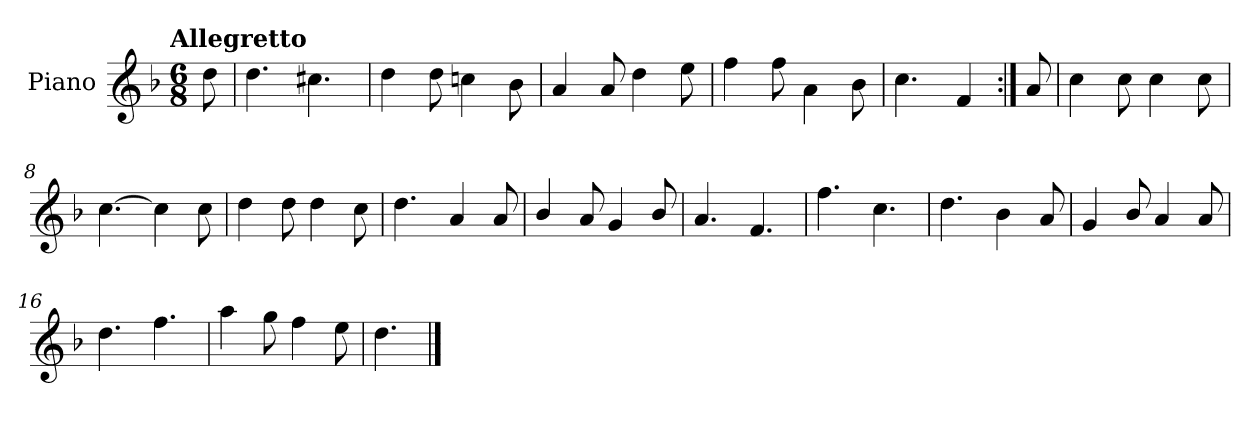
**kern
*part1
*staff1
*I"Piano
*I'Pno.
*clefG2
*k[b-]
!!LO:TX:omd:t=Allegretto
*M6/8
*MM116
=
8dd\
=1
4.dd\
4.cc#X\
=2
4dd\
8dd\
4ccn\
8b-\
=3
4a/
8a/
4dd\
8ee\
=4
4ff\
8ff\
4a\
8b-\
=5
4.cc\
4f/
=6:|!
8a/
!!LO:LB:g=z
=7
4cc\
8cc\
4cc\
8cc\
=8
[4.cc\
4cc\]
8cc\
=9
4dd\
8dd\
4dd\
8cc\
=10
4.dd\
4a/
8a/
=11
4b-/
8a/
4g/
8b-/
=12
4.a/
4.f/
=13
4.ff\
4.cc\
!!LO:LB:g=z
=14
4.dd\
4b-\
8a/
=15
4g/
8b-/
4a/
8a/
=16
4.dd\
4.ff\
=17
4aa\
8gg\
4ff\
8ee\
=18
4.dd\
==
*-
